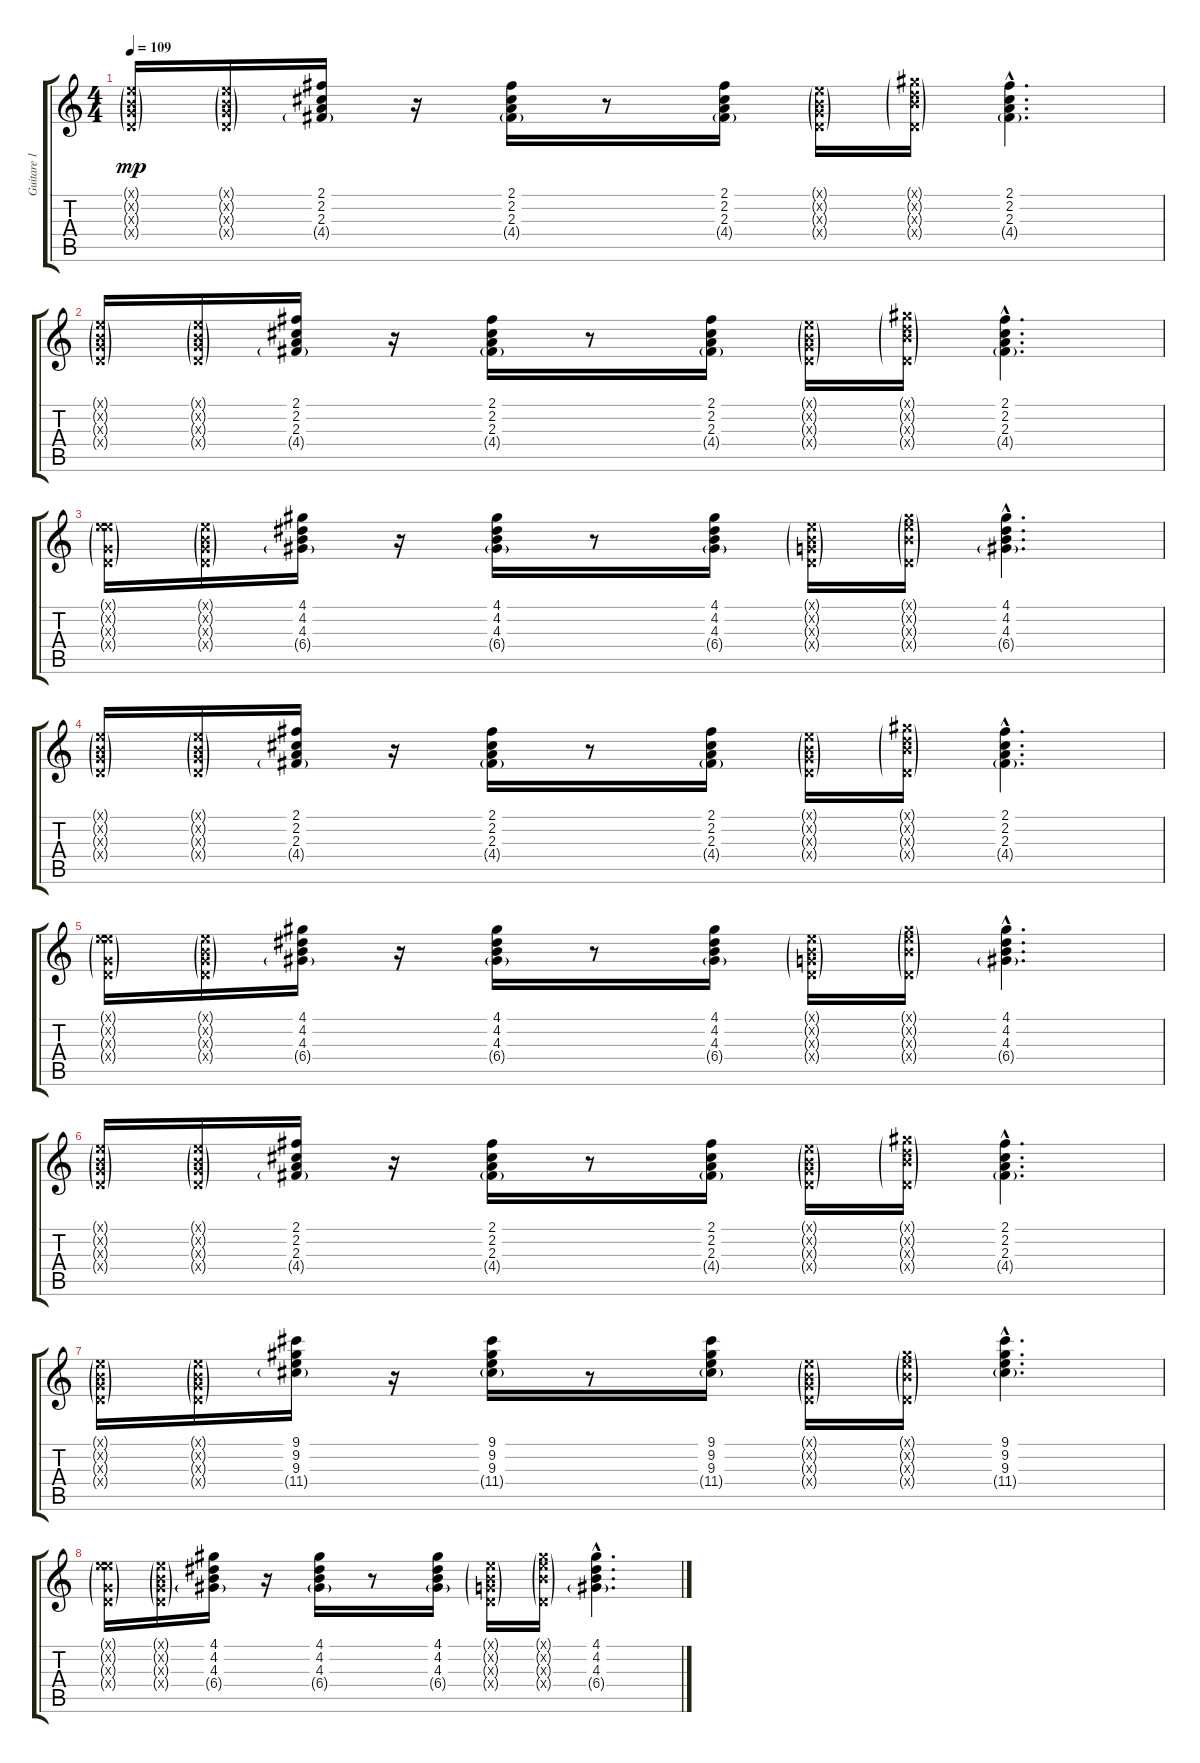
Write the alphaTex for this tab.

\track ("Guitare 1" "Guitare 1") {instrument electricguitarjazz}
\staff {score tabs}
\tuning (E4 B3 G3 D3 A2 E2) {hide}
\ts (4 4)
\tempo 109
\clef g2
\ks c
(0.1{g x} 0.2{g x} 0.3{g x} 0.4{g x}).16{dy mp} (0.1{g x} 0.2{g x} 0.3{g x} 0.4{g x}).16 (2.1 2.2 2.3 4.4{g}).16 r.16 (2.1 2.2 2.3 4.4{g}).16 r.8 (2.1 2.2 2.3 4.4{g}).16 (0.1{g x} 0.2{g x} 0.3{g x} 0.4{g x}).16 (4.1{g x} 3.2{g x} 4.3{g x} 0.4{g x}).16 (2.1{hac} 2.2{hac} 2.3{hac} 4.4{g hac}).4{d} |
(0.1{g x} 0.2{g x} 0.3{g x} 0.4{g x}).16 (0.1{g x} 0.2{g x} 0.3{g x} 0.4{g x}).16 (2.1 2.2 2.3 4.4{g}).16 r.16 (2.1 2.2 2.3 4.4{g}).16 r.8 (2.1 2.2 2.3 4.4{g}).16 (0.1{g x} 0.2{g x} 0.3{g x} 0.4{g x}).16 (4.1{g x} 3.2{g x} 4.3{g x} 0.4{g x}).16 (2.1{hac} 2.2{hac} 2.3{hac} 4.4{g hac}).4{d} |
(0.1{g x} 5.2{g x} 0.3{g x} 0.4{g x}).16 (0.1{g x} 0.2{g x} 0.3{g x} 0.4{g x}).16 (4.1 4.2 4.3 6.4{g}).16 r.16 (4.1 4.2 4.3 6.4{g}).16 r.8 (4.1 4.2 4.3 6.4{g}).16 (0.1{g x} 0.2{g x} 0.3{g x} 0.4{g x}).16 (4.1{g x} 5.2{g x} 4.3{g x} 0.4{g x}).16 (4.1{hac} 4.2{hac} 4.3{hac} 6.4{g hac}).4{d} |
(0.1{g x} 0.2{g x} 0.3{g x} 0.4{g x}).16 (0.1{g x} 0.2{g x} 0.3{g x} 0.4{g x}).16 (2.1 2.2 2.3 4.4{g}).16 r.16 (2.1 2.2 2.3 4.4{g}).16 r.8 (2.1 2.2 2.3 4.4{g}).16 (0.1{g x} 0.2{g x} 0.3{g x} 0.4{g x}).16 (4.1{g x} 3.2{g x} 4.3{g x} 0.4{g x}).16 (2.1{hac} 2.2{hac} 2.3{hac} 4.4{g hac}).4{d} |
(0.1{g x} 5.2{g x} 0.3{g x} 0.4{g x}).16 (0.1{g x} 0.2{g x} 0.3{g x} 0.4{g x}).16 (4.1 4.2 4.3 6.4{g}).16 r.16 (4.1 4.2 4.3 6.4{g}).16 r.8 (4.1 4.2 4.3 6.4{g}).16 (0.1{g x} 0.2{g x} 0.3{g x} 0.4{g x}).16 (4.1{g x} 5.2{g x} 4.3{g x} 0.4{g x}).16 (4.1{hac} 4.2{hac} 4.3{hac} 6.4{g hac}).4{d} |
(0.1{g x} 0.2{g x} 0.3{g x} 0.4{g x}).16 (0.1{g x} 0.2{g x} 0.3{g x} 0.4{g x}).16 (2.1 2.2 2.3 4.4{g}).16 r.16 (2.1 2.2 2.3 4.4{g}).16 r.8 (2.1 2.2 2.3 4.4{g}).16 (0.1{g x} 0.2{g x} 0.3{g x} 0.4{g x}).16 (4.1{g x} 3.2{g x} 4.3{g x} 0.4{g x}).16 (2.1{hac} 2.2{hac} 2.3{hac} 4.4{g hac}).4{d} |
(0.1{g x} 0.2{g x} 0.3{g x} 0.4{g x}).16 (0.1{g x} 0.2{g x} 0.3{g x} 0.4{g x}).16 (9.1 9.2 9.3 11.4{g}).16 r.16 (9.1 9.2 9.3 11.4{g}).16 r.8 (9.1 9.2 9.3 11.4{g}).16 (0.1{g x} 0.2{g x} 0.3{g x} 0.4{g x}).16 (4.1{g x} 5.2{g x} 4.3{g x} 0.4{g x}).16 (9.1{hac} 9.2{hac} 9.3{hac} 11.4{g hac}).4{d} |
(0.1{g x} 5.2{g x} 0.3{g x} 0.4{g x}).16 (0.1{g x} 0.2{g x} 0.3{g x} 0.4{g x}).16 (4.1 4.2 4.3 6.4{g}).16 r.16 (4.1 4.2 4.3 6.4{g}).16 r.8 (4.1 4.2 4.3 6.4{g}).16 (0.1{g x} 0.2{g x} 0.3{g x} 0.4{g x}).16 (4.1{g x} 5.2{g x} 4.3{g x} 0.4{g x}).16 (4.1{hac} 4.2{hac} 4.3{hac} 6.4{g hac}).4{d}
